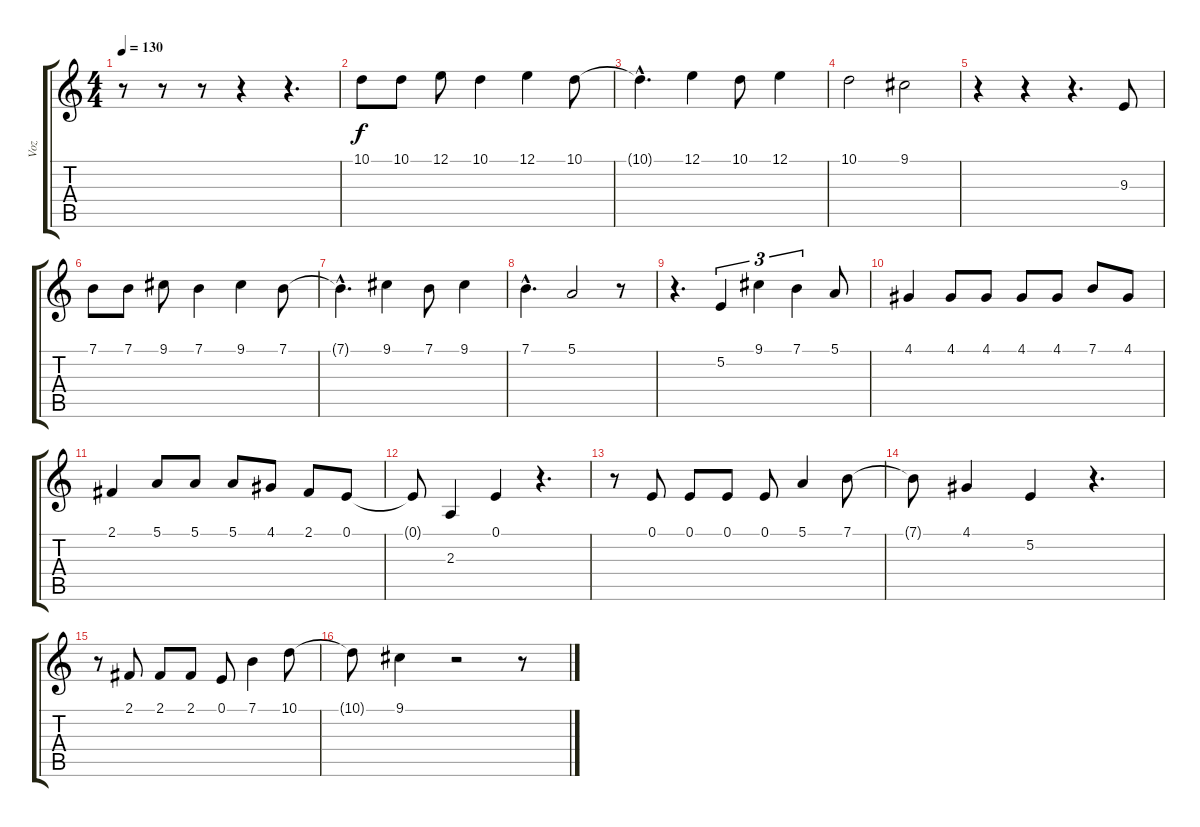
\track ("Voz" "Voz") {instrument acousticgrandpiano}
\staff {score tabs}
\tuning (E4 B3 G3 D3 A2 E2) {hide}
\ts (4 4)
\tempo 130
\clef g2
\ks c
r.8{dy f} r.8 r.8 r.4 r.4{d} |
10.1.8 10.1.8 12.1.8 10.1.4 12.1.4 10.1.8 |
10.1{hac t}.4{d} 12.1.4 10.1.8 12.1.4 |
10.1.2 9.1.2 |
r.4 r.4 r.4{d} 9.3.8 |
7.1.8 7.1.8 9.1.8 7.1.4 9.1.4 7.1.8 |
7.1{hac t}.4{d} 9.1.4 7.1.8 9.1.4 |
7.1{hac}.4{d} 5.1.2 r.8 |
r.4{d} 5.2.4{tu (3 2)} 9.1.4{tu (3 2)} 7.1.4{tu (3 2)} 5.1.8 |
4.1.4 4.1.8 4.1.8 4.1.8 4.1.8 7.1.8 4.1.8 |
2.1.4 5.1.8 5.1.8 5.1.8 4.1.8 2.1.8 0.1.8 |
0.1{t}.8 2.3.4 0.1.4 r.4{d} |
r.8 0.1.8 0.1.8 0.1.8 0.1.8 5.1.4 7.1.8 |
7.1{t}.8 4.1.4 5.2.4 r.4{d} |
r.8 2.1.8 2.1.8 2.1.8 0.1.8 7.1.4 10.1.8 |
10.1{t}.8 9.1.4 r.2 r.8
